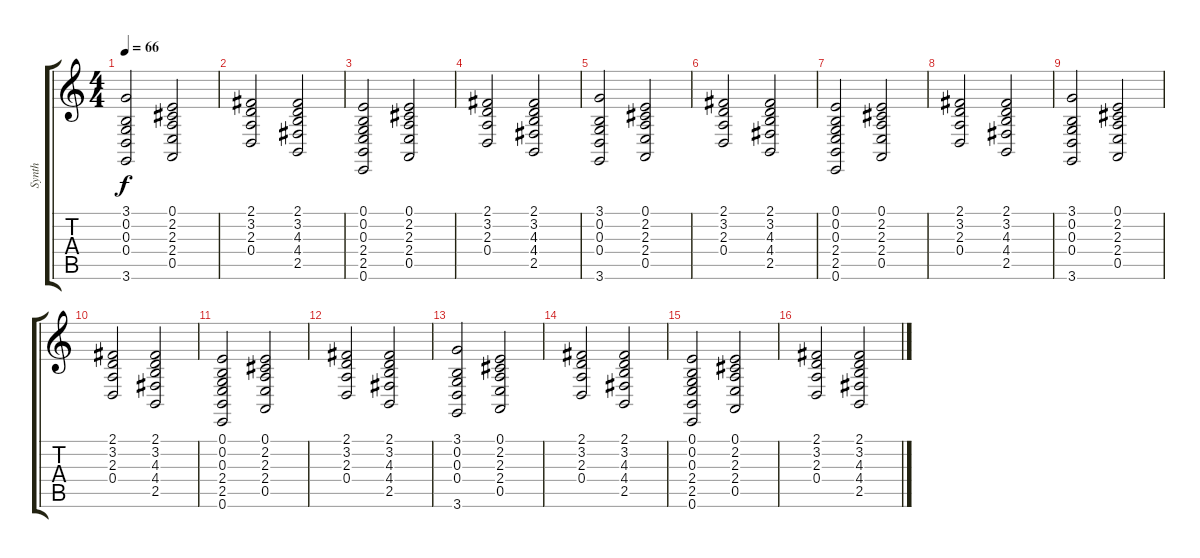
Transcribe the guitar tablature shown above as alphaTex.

\track ("Synth" "Synth") {instrument synthstrings1}
\staff {score tabs}
\tuning (E4 B3 G3 D3 A2 E2) {hide}
\ts (4 4)
\tempo 66
\clef g2
\ks c
(3.1 0.2 0.3 0.4 3.6).2{dy f} (0.1 2.2 2.3 2.4 0.5).2 |
(2.1 3.2 2.3 0.4).2 (2.1 3.2 4.3 4.4 2.5).2 |
(0.1 0.2 0.3 2.4 2.5 0.6).2 (0.1 2.2 2.3 2.4 0.5).2 |
(2.1 3.2 2.3 0.4).2 (2.1 3.2 4.3 4.4 2.5).2 |
(3.1 0.2 0.3 0.4 3.6).2 (0.1 2.2 2.3 2.4 0.5).2 |
(2.1 3.2 2.3 0.4).2 (2.1 3.2 4.3 4.4 2.5).2 |
(0.1 0.2 0.3 2.4 2.5 0.6).2 (0.1 2.2 2.3 2.4 0.5).2 |
(2.1 3.2 2.3 0.4).2 (2.1 3.2 4.3 4.4 2.5).2 |
(3.1 0.2 0.3 0.4 3.6).2 (0.1 2.2 2.3 2.4 0.5).2 |
(2.1 3.2 2.3 0.4).2 (2.1 3.2 4.3 4.4 2.5).2 |
(0.1 0.2 0.3 2.4 2.5 0.6).2 (0.1 2.2 2.3 2.4 0.5).2 |
(2.1 3.2 2.3 0.4).2 (2.1 3.2 4.3 4.4 2.5).2 |
(3.1 0.2 0.3 0.4 3.6).2 (0.1 2.2 2.3 2.4 0.5).2 |
(2.1 3.2 2.3 0.4).2 (2.1 3.2 4.3 4.4 2.5).2 |
(0.1 0.2 0.3 2.4 2.5 0.6).2 (0.1 2.2 2.3 2.4 0.5).2 |
(2.1 3.2 2.3 0.4).2 (2.1 3.2 4.3 4.4 2.5).2
